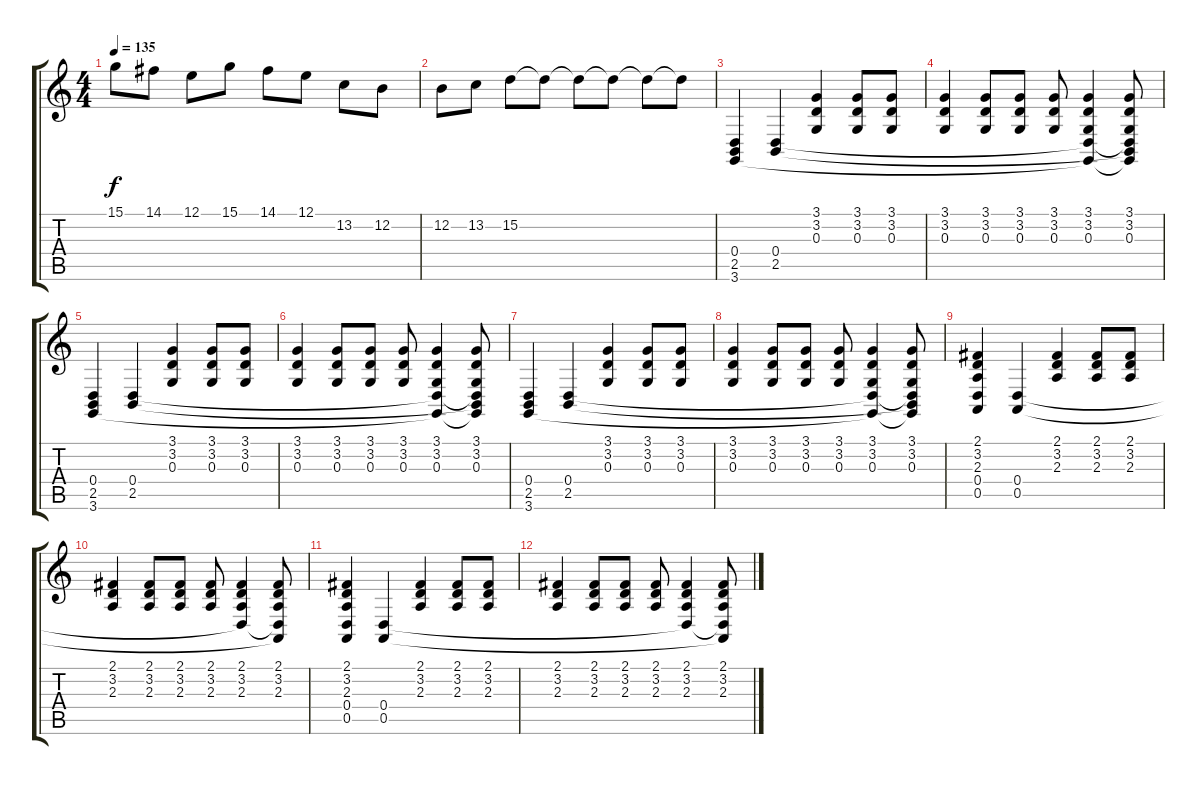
\track "" {instrument electricgrandpiano}
\staff {score tabs}
\tuning (E4 B3 G3 D3 A2 E2) {hide}
\ts (4 4)
\tempo 135
\clef g2
\ks c
15.1.8{dy f} 14.1.8 12.1.8 15.1.8 14.1.8 12.1.8 13.2.8 12.2.8 |
12.2.8 13.2.8 15.2.8 15.2{t}.8 15.2{t}.8 15.2{t}.8 15.2{t}.8 15.2{t}.8 |
(0.4 2.5 3.6).4 (0.4 2.5).4 (3.1 3.2 0.3).4 (3.1 3.2 0.3).8 (3.1 3.2 0.3).8 |
(3.1 3.2 0.3).4 (3.1 3.2 0.3).8 (3.1 3.2 0.3).8 (3.1 3.2 0.3).8 (3.1 3.2 0.3 0.4{t} 3.6{t}).4 (3.1 3.2 0.3 0.4{t} 2.5{t} 3.6{t}).8 |
(0.4 2.5 3.6).4 (0.4 2.5).4 (3.1 3.2 0.3).4 (3.1 3.2 0.3).8 (3.1 3.2 0.3).8 |
(3.1 3.2 0.3).4 (3.1 3.2 0.3).8 (3.1 3.2 0.3).8 (3.1 3.2 0.3).8 (3.1 3.2 0.3 0.4{t} 3.6{t}).4 (3.1 3.2 0.3 0.4{t} 2.5{t} 3.6{t}).8 |
(0.4 2.5 3.6).4 (0.4 2.5).4 (3.1 3.2 0.3).4 (3.1 3.2 0.3).8 (3.1 3.2 0.3).8 |
(3.1 3.2 0.3).4 (3.1 3.2 0.3).8 (3.1 3.2 0.3).8 (3.1 3.2 0.3).8 (3.1 3.2 0.3 0.4{t} 3.6{t}).4 (3.1 3.2 0.3 0.4{t} 2.5{t} 3.6{t}).8 |
(2.1 3.2 2.3 0.4 0.5).4 (0.4 0.5).4 (2.1 3.2 2.3).4 (2.1 3.2 2.3).8 (2.1 3.2 2.3).8 |
(2.1 3.2 2.3).4 (2.1 3.2 2.3).8 (2.1 3.2 2.3).8 (2.1 3.2 2.3).8 (2.1 3.2 2.3 0.4{t}).4 (2.1 3.2 2.3 0.4{t} 0.5{t}).8 |
(2.1 3.2 2.3 0.4 0.5).4 (0.4 0.5).4 (2.1 3.2 2.3).4 (2.1 3.2 2.3).8 (2.1 3.2 2.3).8 |
(2.1 3.2 2.3).4 (2.1 3.2 2.3).8 (2.1 3.2 2.3).8 (2.1 3.2 2.3).8 (2.1 3.2 2.3 0.4{t}).4 (2.1 3.2 2.3 0.4{t} 0.5{t}).8
